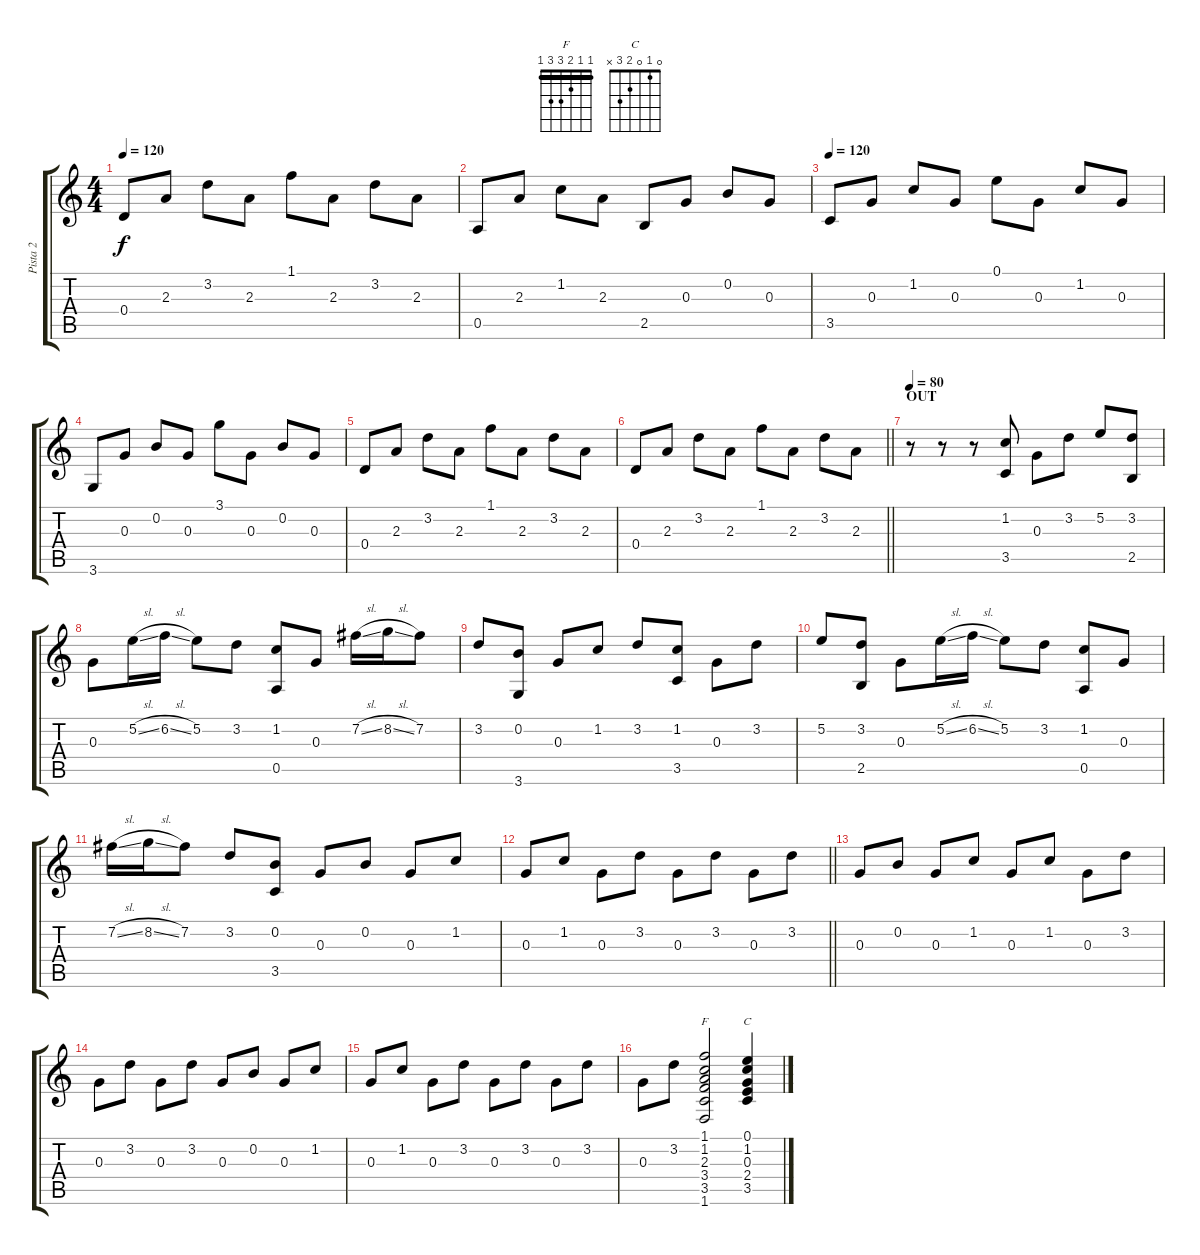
\track ("Pista 2" "Pista 2") {instrument acousticguitarsteel}
\staff {score tabs}
\tuning (E4 B3 G3 D3 A2 E2) {hide}
\chord ("F" 1 1 2 3 3 1) {barre 1}
\chord ("C" 0 1 0 2 3 x)
\ts (4 4)
\tempo 120
\clef g2
\ks c
0.4.8{dy f} 2.3.8 3.2.8 2.3.8 1.1.8 2.3.8 3.2.8 2.3.8 |
0.5.8 2.3.8 1.2.8 2.3.8 2.5.8 0.3.8 0.2.8 0.3.8 |
\tempo 120
3.5.8 0.3.8 1.2.8 0.3.8 0.1.8 0.3.8 1.2.8 0.3.8 |
3.6.8 0.3.8 0.2.8 0.3.8 3.1.8 0.3.8 0.2.8 0.3.8 |
0.4.8 2.3.8 3.2.8 2.3.8 1.1.8 2.3.8 3.2.8 2.3.8 |
\barLineRight lightlight
0.4.8 2.3.8 3.2.8 2.3.8 1.1.8 2.3.8 3.2.8 2.3.8 |
\section ("" "OUT ")
\tempo 80
r.8 r.8 r.8 (1.2 3.5).8 0.3.8 3.2.8 5.2.8 (3.2 2.5).8 |
0.3.8 5.2{sl}.16 6.2{sl}.16 5.2.8 3.2.8 (1.2 0.5).8 0.3.8 7.2{sl}.16 8.2{sl}.16 7.2.8 |
3.2.8 (0.2 3.6).8 0.3.8 1.2.8 3.2.8 (1.2 3.5).8 0.3.8 3.2.8 |
5.2.8 (3.2 2.5).8 0.3.8 5.2{sl}.16 6.2{sl}.16 5.2.8 3.2.8 (1.2 0.5).8 0.3.8 |
7.2{sl}.16 8.2{sl}.16 7.2.8 3.2.8 (0.2 3.5).8 0.3.8 0.2.8 0.3.8 1.2.8 |
\barLineRight lightlight
0.3.8 1.2.8 0.3.8 3.2.8 0.3.8 3.2.8 0.3.8 3.2.8 |
0.3.8 0.2.8 0.3.8 1.2.8 0.3.8 1.2.8 0.3.8 3.2.8 |
0.3.8 3.2.8 0.3.8 3.2.8 0.3.8 0.2.8 0.3.8 1.2.8 |
0.3.8 1.2.8 0.3.8 3.2.8 0.3.8 3.2.8 0.3.8 3.2.8 |
0.3.8 3.2.8 (1.1 1.2 2.3 3.4 3.5 1.6).2{ch "F"} (0.1 1.2 0.3 2.4 3.5).4{ch "C"}
